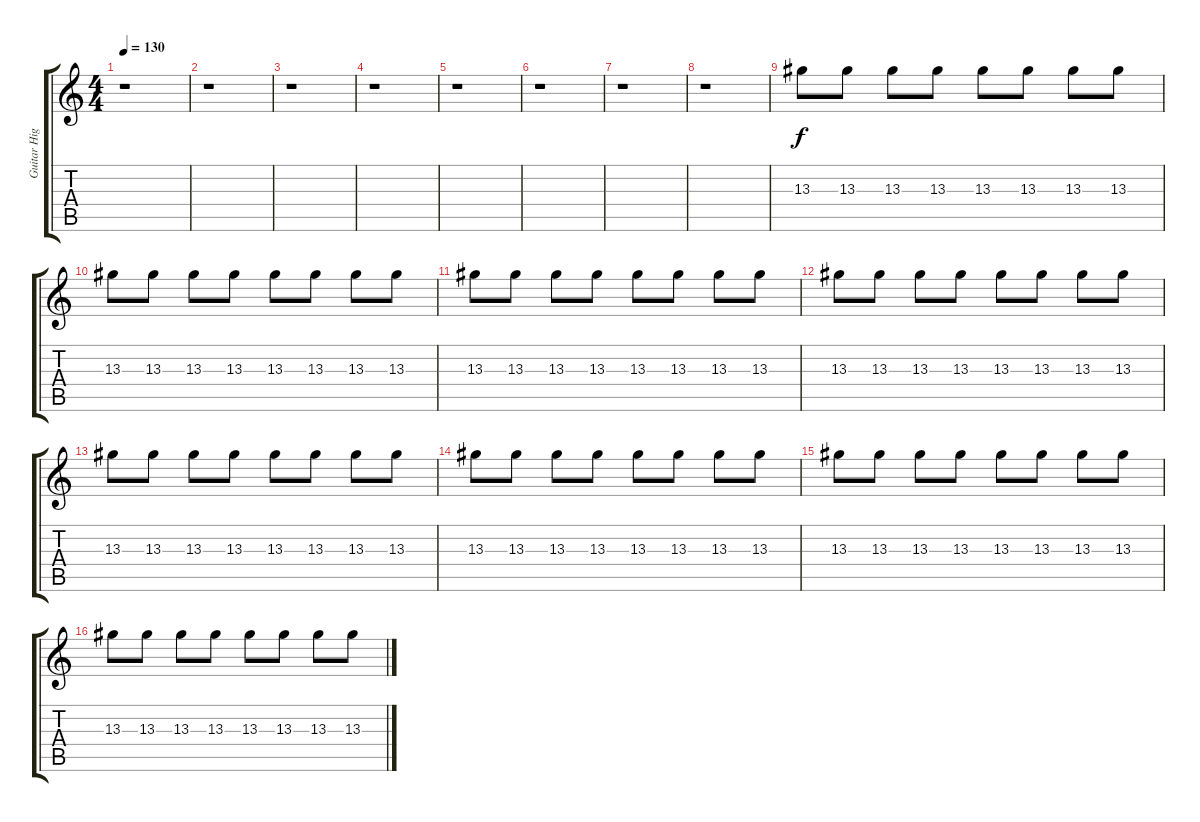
\track ("Guitar High Add" "Guitar Hig") {instrument distortionguitar}
\staff {score tabs}
\tuning (E4 B3 G3 D3 A2 E2) {hide}
\ts (4 4)
\tempo 130
\clef g2
\ks c
r.1{dy f instrument distortionguitar} |
r.1 |
r.1 |
r.1 |
r.1 |
r.1 |
r.1 |
r.1 |
13.3.8 13.3.8 13.3.8 13.3.8 13.3.8 13.3.8 13.3.8 13.3.8 |
13.3.8 13.3.8 13.3.8 13.3.8 13.3.8 13.3.8 13.3.8 13.3.8 |
13.3.8 13.3.8 13.3.8 13.3.8 13.3.8 13.3.8 13.3.8 13.3.8 |
13.3.8 13.3.8 13.3.8 13.3.8 13.3.8 13.3.8 13.3.8 13.3.8 |
13.3.8 13.3.8 13.3.8 13.3.8 13.3.8 13.3.8 13.3.8 13.3.8 |
13.3.8 13.3.8 13.3.8 13.3.8 13.3.8 13.3.8 13.3.8 13.3.8 |
13.3.8 13.3.8 13.3.8 13.3.8 13.3.8 13.3.8 13.3.8 13.3.8 |
13.3.8 13.3.8 13.3.8 13.3.8 13.3.8 13.3.8 13.3.8 13.3.8
